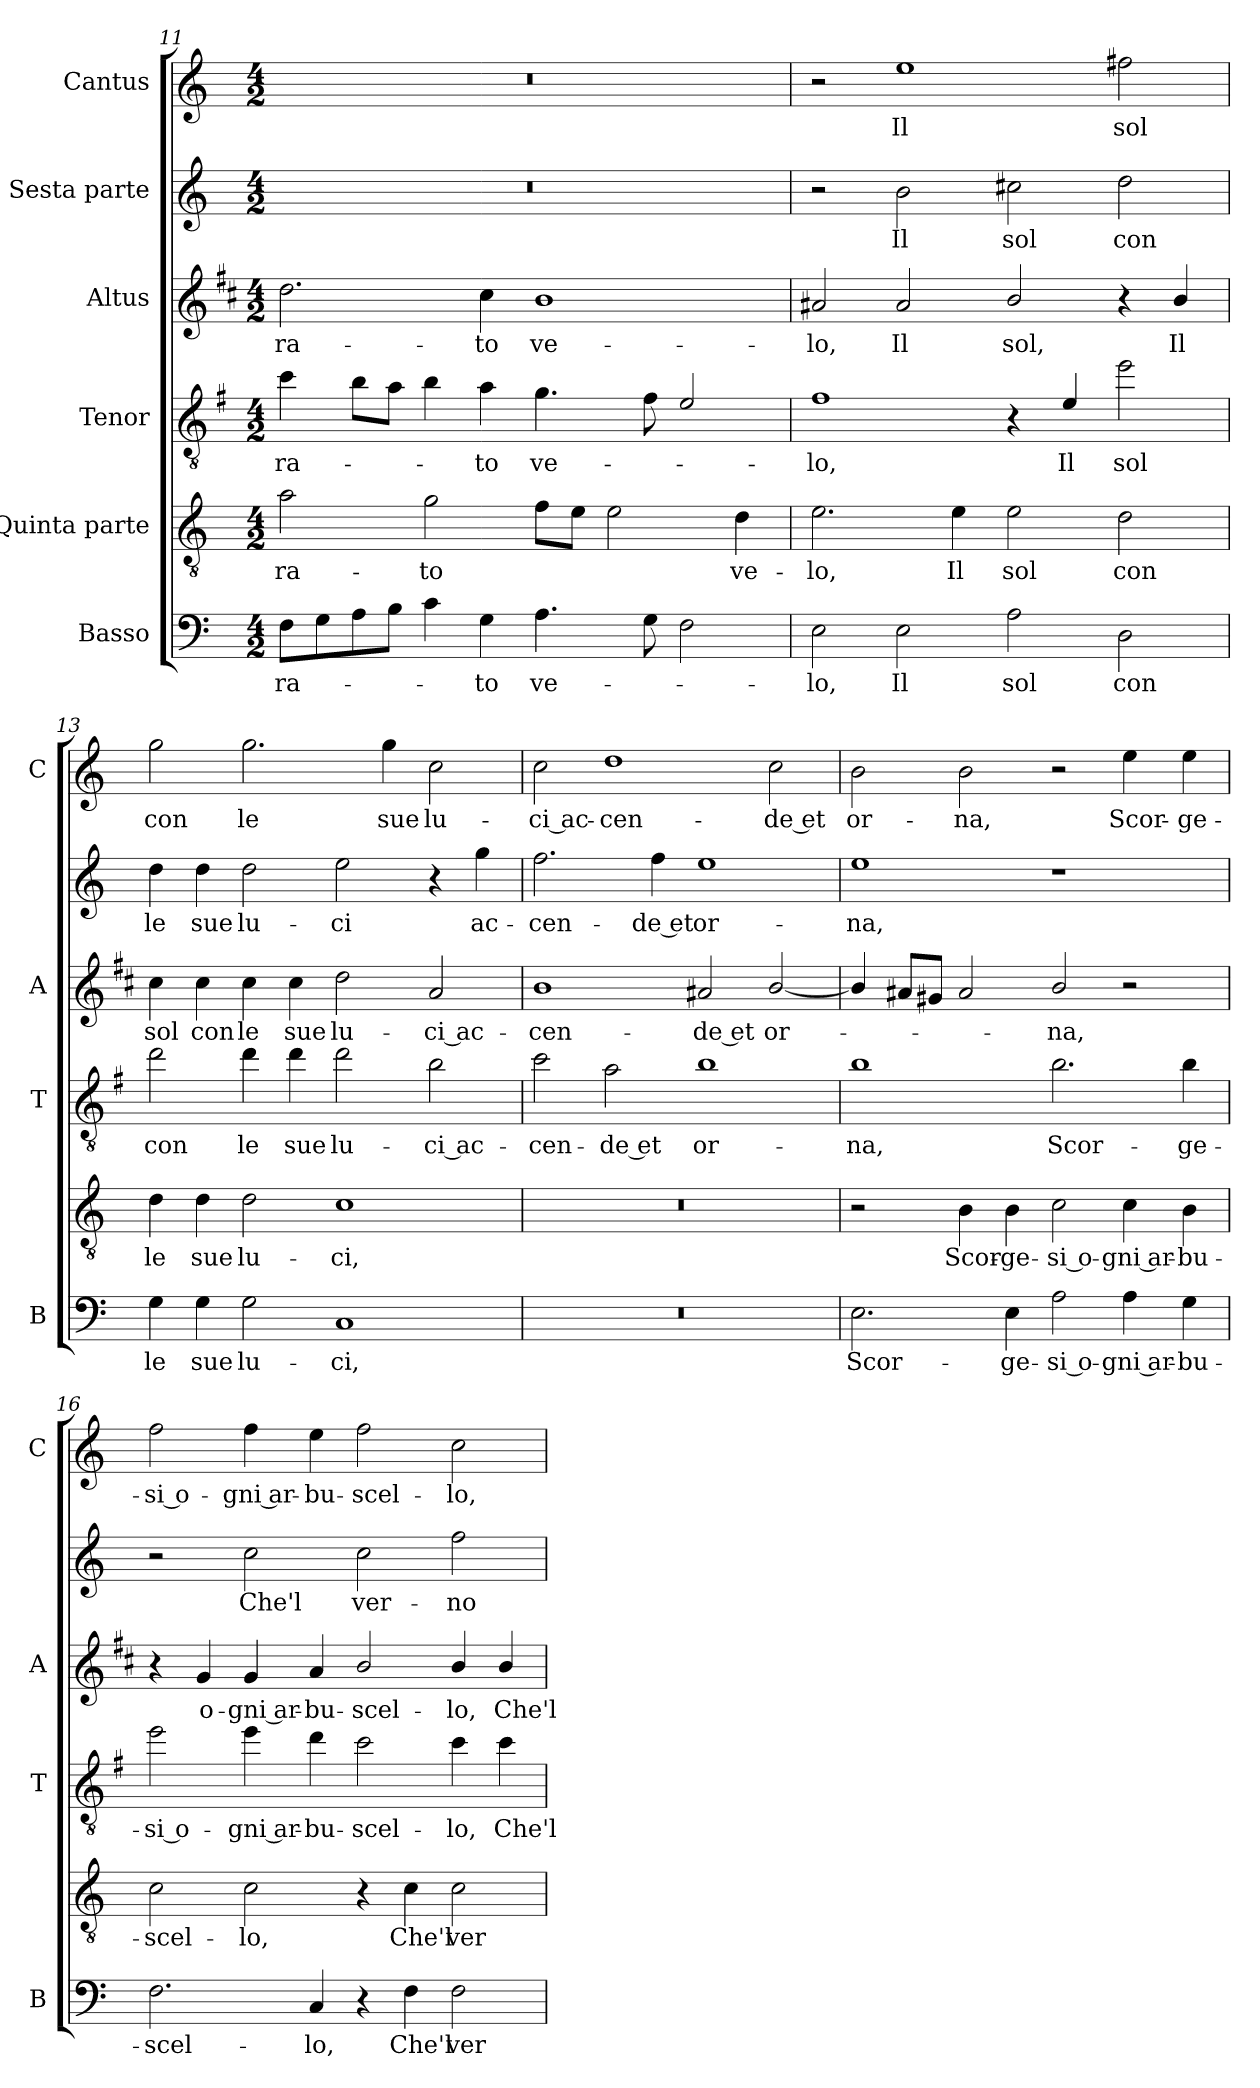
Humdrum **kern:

**kern	**text	**kern	**text	**kern	**text	**kern	**text	**kern	**text	**kern	**text
*part6	*part6	*part5	*part5	*part4	*part4	*part3	*part3	*part2	*part2	*part1	*part1
*staff6	*staff6	*staff5	*staff5	*staff4	*staff4	*staff3	*staff3	*staff2	*staff2	*staff1	*staff1
*I"Basso	*	*I"Quinta parte	*	*I"Tenor	*	*I"Altus	*	*I"Sesta parte	*	*I"Cantus	*
*I'B	*	*	*	*I'T	*	*I'A	*	*	*	*I'C	*
*clefF4	*	*clefGv2	*	*clefGv2	*	*clefG2	*	*clefG2	*	*clefG2	*
*	*	*	*	*ITrd4c7	*	*ITrd1c2	*	*	*	*	*
*k[]	*	*k[]	*	*k[]	*	*k[]	*	*k[]	*	*k[]	*
*C:	*	*C:	*	*C:	*	*C:	*	*C:	*	*C:	*
*M4/2	*	*M4/2	*	*M4/2	*	*M4/2	*	*M4/2	*	*M4/2	*
=11	=11	=11	=11	=11	=11	=11	=11	=11	=11	=11	=11
!	!LO:LY:b	!	!LO:LY:b	!	!LO:LY:b	!	!LO:LY:b	!	!	!	!
8F\L	-ra-	2a\	-ra-	4f\	-ra-	2.cc\	-ra-	0r	.	0r	.
8G\	.	.	.	.	.	.	.	.	.	.	.
8A\	.	.	.	8e\L	.	.	.	.	.	.	.
8B\J	.	.	.	8d\J	.	.	.	.	.	.	.
!	!	!	!LO:LY:b	!	!	!	!	!	!	!	!
4c\	.	2g\	-to	4e\	.	.	.	.	.	.	.
!	!LO:LY:b	!	!	!	!LO:LY:b	!	!LO:LY:b	!	!	!	!
4G\	-to	.	.	4d\	-to	4b\	-to	.	.	.	.
!	!LO:LY:b	!	!LO:LY:b	!	!LO:LY:b	!	!LO:LY:b	!	!	!	!
4.A\	ve-	8f\L	_	4.c\	ve-	1a	ve-	.	.	.	.
.	.	8e\J	.	.	.	.	.	.	.	.	.
!	!	!	!LO:LY:b	!	!	!	!	!	!	!	!
.	.	2e\	_	.	.	.	.	.	.	.	.
8G\	.	.	.	8B\	.	.	.	.	.	.	.
2F\	.	.	.	2A/	.	.	.	.	.	.	.
!	!	!	!LO:LY:b	!	!	!	!	!	!	!	!
.	.	4d\	ve-	.	.	.	.	.	.	.	.
!!LO:LB:g=z
=12	=12	=12	=12	=12	=12	=12	=12	=12	=12	=12	=12
!	!LO:LY:b	!	!LO:LY:b	!	!LO:LY:b	!	!LO:LY:b	!	!	!	!
2E\	-lo,	2.e\	-lo,	1B	-lo,	2g#X/	-lo,	2r	.	2r	.
!	!LO:LY:b	!	!	!	!	!	!LO:LY:b	!	!LO:LY:b	!	!LO:LY:b
2E\	Il	.	.	.	.	2g#/	Il	2b\	Il	1ee	Il
!	!	!	!LO:LY:b	!	!	!	!	!	!	!	!
.	.	4e\	Il	.	.	.	.	.	.	.	.
!	!LO:LY:b	!	!LO:LY:b	!	!	!	!LO:LY:b	!	!LO:LY:b	!	!
2A\	sol	2e\	sol	4r	.	2a/	sol,	2cc#X\	sol	.	.
!	!	!	!	!	!LO:LY:b	!	!	!	!	!	!
.	.	.	.	4A/	Il	.	.	.	.	.	.
!	!LO:LY:b	!	!LO:LY:b	!	!LO:LY:b	!	!	!	!LO:LY:b	!	!LO:LY:b
2D\	con	2d\	con	2a\	sol	4r	.	2dd\	con	2ff#X\	sol
!	!	!	!	!	!	!	!LO:LY:b	!	!	!	!
.	.	.	.	.	.	4a/	Il	.	.	.	.
=13	=13	=13	=13	=13	=13	=13	=13	=13	=13	=13	=13
!	!LO:LY:b	!	!LO:LY:b	!	!LO:LY:b	!	!LO:LY:b	!	!LO:LY:b	!	!LO:LY:b
4G\	le	4d\	le	2g\	con	4b\	sol	4dd\	le	2gg\	con
!	!LO:LY:b	!	!LO:LY:b	!	!	!	!LO:LY:b	!	!LO:LY:b	!	!
4G\	sue	4d\	sue	.	.	4b\	con	4dd\	sue	.	.
!	!LO:LY:b	!	!LO:LY:b	!	!LO:LY:b	!	!LO:LY:b	!	!LO:LY:b	!	!LO:LY:b
2G\	lu-	2d\	lu-	4g\	le	4b\	le	2dd\	lu-	2.gg\	le
!	!	!	!	!	!LO:LY:b	!	!LO:LY:b	!	!	!	!
.	.	.	.	4g\	sue	4b\	sue	.	.	.	.
!	!LO:LY:b	!	!LO:LY:b	!	!LO:LY:b	!	!LO:LY:b	!	!LO:LY:b	!	!
1C	-ci,	1c	-ci,	2g\	lu-	2cc\	lu-	2ee\	-ci	.	.
!	!	!	!	!	!	!	!	!	!	!	!LO:LY:b
.	.	.	.	.	.	.	.	.	.	4gg\	sue
!	!	!	!	!	!LO:LY:b	!	!LO:LY:b	!	!	!	!LO:LY:b
.	.	.	.	2e\	-ci ac-	2g/	-ci ac-	4r	.	2cc\	lu-
!	!	!	!	!	!	!	!	!	!LO:LY:b	!	!
.	.	.	.	.	.	.	.	4gg\	ac-	.	.
=14	=14	=14	=14	=14	=14	=14	=14	=14	=14	=14	=14
!	!	!	!	!	!LO:LY:b	!	!LO:LY:b	!	!LO:LY:b	!	!LO:LY:b
0r	.	0r	.	2f\	-cen-	1a	-cen-	2.ff\	-cen-	2cc\	-ci ac-
!	!	!	!	!	!LO:LY:b	!	!	!	!	!	!LO:LY:b
.	.	.	.	2d\	-de et	.	.	.	.	1dd	-cen-
!	!	!	!	!	!	!	!	!	!LO:LY:b	!	!
.	.	.	.	.	.	.	.	4ff\	-de et	.	.
!	!	!	!	!	!LO:LY:b	!	!LO:LY:b	!	!LO:LY:b	!	!
.	.	.	.	1e	or-	2g#X/	-de et	1ee	or-	.	.
!	!	!	!	!	!	!	!LO:LY:b	!	!	!	!LO:LY:b
.	.	.	.	.	.	[2a/	or-	.	.	2cc\	-de et
=15	=15	=15	=15	=15	=15	=15	=15	=15	=15	=15	=15
!	!LO:LY:b	!	!	!	!LO:LY:b	!	!	!	!LO:LY:b	!	!LO:LY:b
2.E\	Scor-	2r	.	1e	-na,	4a/]	.	1ee	-na,	2b\	or-
.	.	.	.	.	.	8g#X/L	.	.	.	.	.
.	.	.	.	.	.	8f#X/J	.	.	.	.	.
!	!	!	!LO:LY:b	!	!	!	!	!	!	!	!LO:LY:b
.	.	4B\	Scor-	.	.	2g#/	.	.	.	2b\	-na,
!	!LO:LY:b	!	!LO:LY:b	!	!	!	!	!	!	!	!
4E\	-ge-	4B\	-ge-	.	.	.	.	.	.	.	.
!	!LO:LY:b	!	!LO:LY:b	!	!LO:LY:b	!	!LO:LY:b	!	!	!	!
2A\	-si o-	2c\	-si o-	2.e\	Scor-	2a/	-na,	1r	.	2r	.
!	!LO:LY:b	!	!LO:LY:b	!	!	!	!	!	!	!	!LO:LY:b
4A\	-gni ar-	4c\	-gni ar-	.	.	2r	.	.	.	4ee\	Scor-
!	!LO:LY:b	!	!LO:LY:b	!	!LO:LY:b	!	!	!	!	!	!LO:LY:b
4G\	-bu-	4B\	-bu-	4e\	-ge-	.	.	.	.	4ee\	-ge-
!!LO:LB:g=z
=16	=16	=16	=16	=16	=16	=16	=16	=16	=16	=16	=16
!	!LO:LY:b	!	!LO:LY:b	!	!LO:LY:b	!	!	!	!	!	!LO:LY:b
2.F\	-scel-	2c\	-scel-	2a\	-si o-	4r	.	2r	.	2ff\	-si o-
!	!	!	!	!	!	!	!LO:LY:b	!	!	!	!
.	.	.	.	.	.	4f/	o-	.	.	.	.
!	!	!	!LO:LY:b	!	!LO:LY:b	!	!LO:LY:b	!	!LO:LY:b	!	!LO:LY:b
.	.	2c\	-lo,	4a\	-gni ar-	4f/	-gni ar-	2cc\	Che'l	4ff\	-gni ar-
!	!LO:LY:b	!	!	!	!LO:LY:b	!	!LO:LY:b	!	!	!	!LO:LY:b
4C/	-lo,	.	.	4g\	-bu-	4g/	-bu-	.	.	4ee\	-bu-
!	!	!	!	!	!LO:LY:b	!	!LO:LY:b	!	!LO:LY:b	!	!LO:LY:b
4r	.	4r	.	2f\	-scel-	2a/	-scel-	2cc\	ver-	2ff\	-scel-
!	!LO:LY:b	!	!LO:LY:b	!	!	!	!	!	!	!	!
4F\	Che'l	4c\	Che'l	.	.	.	.	.	.	.	.
!	!LO:LY:b	!	!LO:LY:b	!	!LO:LY:b	!	!LO:LY:b	!	!LO:LY:b	!	!LO:LY:b
2F\	ver-	2c\	ver-	4f\	-lo,	4a/	-lo,	2ff\	-no	2cc\	-lo,
!	!	!	!	!	!LO:LY:b	!	!LO:LY:b	!	!	!	!
.	.	.	.	4f\	Che'l	4a/	Che'l	.	.	.	.
=	=	=	=	=	=	=	=	=	=	=	=
*-	*-	*-	*-	*-	*-	*-	*-	*-	*-	*-	*-
